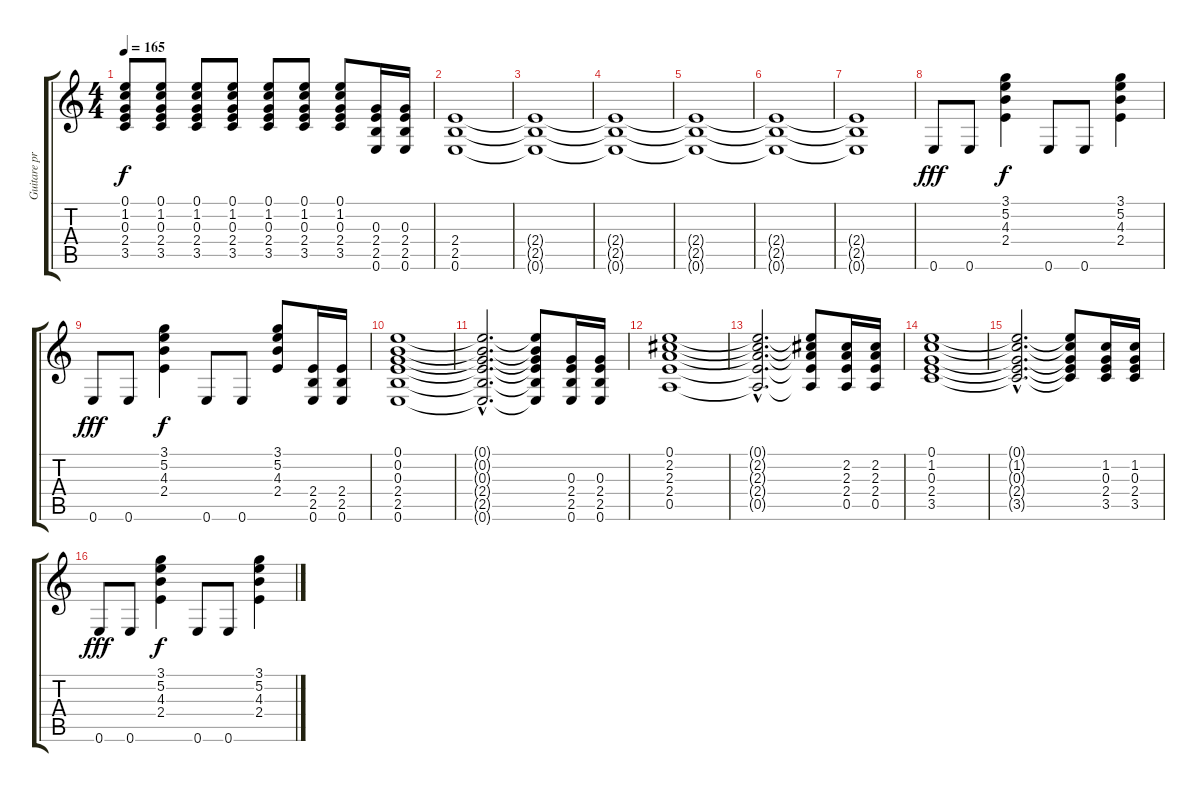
\track ("Guitare principale" "Guitare pr") {instrument overdrivenguitar}
\staff {score tabs}
\tuning (E4 B3 G3 D3 A2 E2) {hide}
\ts (4 4)
\tempo 165
\clef g2
\ks c
(0.1 1.2 0.3 2.4 3.5).8{dy f} (0.1 1.2 0.3 2.4 3.5).8 (0.1 1.2 0.3 2.4 3.5).8 (0.1 1.2 0.3 2.4 3.5).8 (0.1 1.2 0.3 2.4 3.5).8 (0.1 1.2 0.3 2.4 3.5).8 (0.1 1.2 0.3 2.4 3.5).8 (0.3 2.4 2.5 0.6).16 (0.3 2.4 2.5 0.6).16 |
(2.4 2.5 0.6).1 |
(2.4{t} 2.5{t} 0.6{t}).1 |
(2.4{t} 2.5{t} 0.6{t}).1 |
(2.4{t} 2.5{t} 0.6{t}).1 |
(2.4{t} 2.5{t} 0.6{t}).1 |
(2.4{t} 2.5{t} 0.6{t}).1 |
0.6.8{dy fff} 0.6.8 (3.1 5.2 4.3 2.4).4{dy f} 0.6.8 0.6.8 (3.1 5.2 4.3 2.4).4 |
0.6.8{dy fff} 0.6.8 (3.1 5.2 4.3 2.4).4{dy f} 0.6.8 0.6.8 (3.1 5.2 4.3 2.4).8 (2.4 2.5 0.6).16 (2.4 2.5 0.6).16 |
(0.1 0.2 0.3 2.4 2.5 0.6).1 |
(0.1{hac t} 0.2{hac t} 0.3{hac t} 2.4{hac t} 2.5{hac t} 0.6{hac t}).2{d} (0.1{t} 0.2{t} 0.3{t} 2.4{t} 2.5{t} 0.6{t}).8 (0.3 2.4 2.5 0.6).16 (0.3 2.4 2.5 0.6).16 |
(0.1 2.2 2.3 2.4 0.5).1 |
(0.1{hac t} 2.2{hac t} 2.3{hac t} 2.4{hac t} 0.5{hac t}).2{d} (0.1{t} 2.2{t} 2.3{t} 2.4{t} 0.5{t}).8 (2.2 2.3 2.4 0.5).16 (2.2 2.3 2.4 0.5).16 |
(0.1 1.2 0.3 2.4 3.5).1 |
(0.1{hac t} 1.2{hac t} 0.3{hac t} 2.4{hac t} 3.5{hac t}).2{d} (0.1{t} 1.2{t} 0.3{t} 2.4{t} 3.5{t}).8 (1.2 0.3 2.4 3.5).16 (1.2 0.3 2.4 3.5).16 |
0.6.8{dy fff} 0.6.8 (3.1 5.2 4.3 2.4).4{dy f} 0.6.8 0.6.8 (3.1 5.2 4.3 2.4).4
